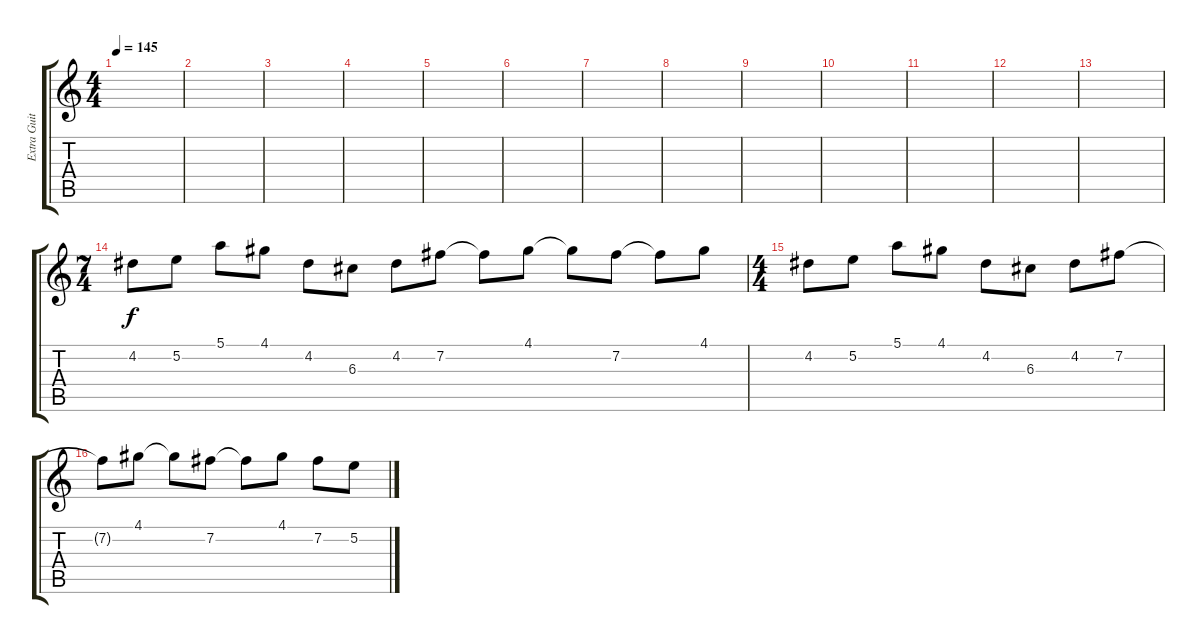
\track ("Extra Guitar" "Extra Guit") {instrument distortionguitar}
\staff {score tabs}
\tuning (E4 B3 G3 D3 A2 E2) {hide}
\ts (4 4)
\tempo 145
\clef g2
\ks c
|
|
|
|
|
|
|
|
|
|
|
|
|
\ts (7 4)
\section ("" "")
4.2.8 5.2.8 5.1.8 4.1.8 4.2.8 6.3.8 4.2.8 7.2.8 7.2{t}.8 4.1.8 4.1{t}.8 7.2.8 7.2{t}.8 4.1.8 |
\ts (4 4)
4.2.8 5.2.8 5.1.8 4.1.8 4.2.8 6.3.8 4.2.8 7.2.8 |
7.2{t}.8 4.1.8 4.1{t}.8 7.2.8 7.2{t}.8 4.1.8 7.2.8 5.2.8
